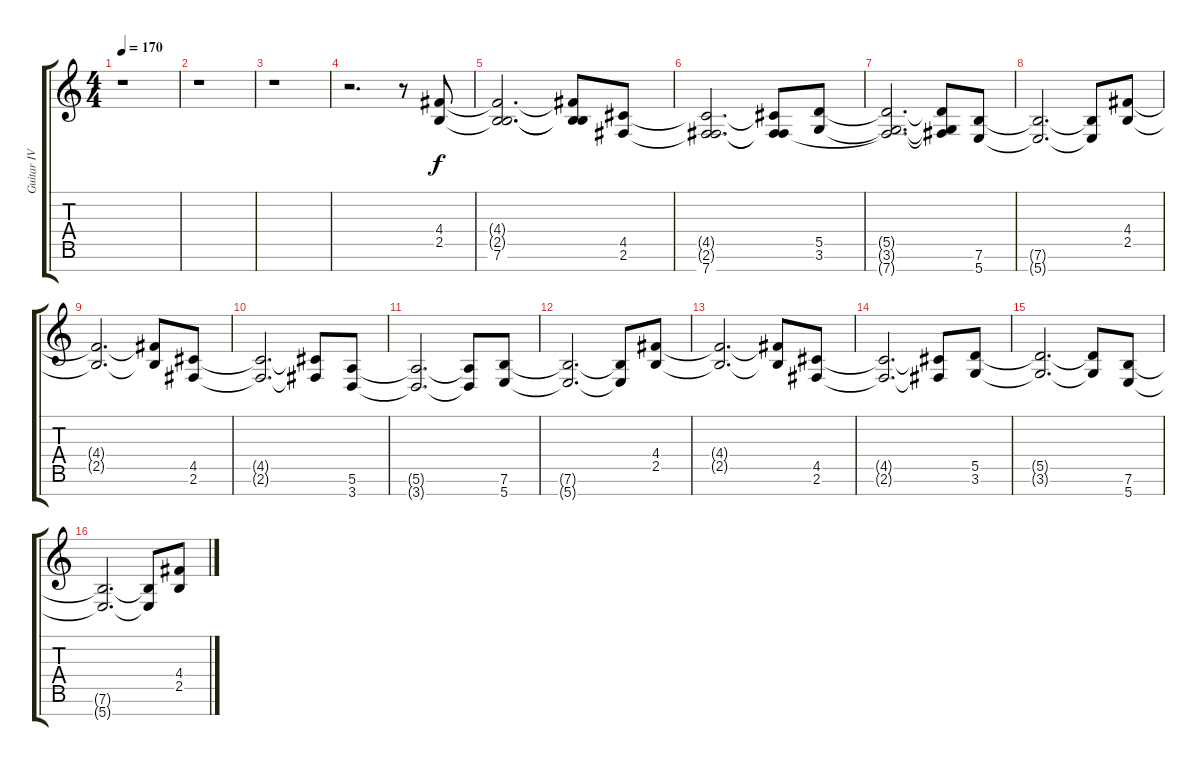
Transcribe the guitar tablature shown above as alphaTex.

\track ("Guitar IV" "Guitar IV") {instrument distortionguitar}
\staff {score tabs}
\tuning (E4 B3 G3 D3 A2 E2 B1) {hide}
\ts (4 4)
\tempo 170
\clef g2
\ks c
r.1{dy f} |
r.1 |
r.1 |
r.2{d} r.8 (4.4 2.5).8 |
(4.4{t} 2.5{t} 7.6).2{d} (4.4{t} 2.5{t} 7.6{t}).8 (4.5 2.6).8 |
(4.5{t} 2.6{t} 7.7).2{d} (4.5{t} 2.6{t} 7.7{t}).8 (5.5 3.6).8 |
(5.5{t} 3.6{t} 7.7{t}).2{d} (5.5{t} 3.6{t} 7.7{t}).8 (7.6 5.7).8 |
(7.6{t} 5.7{t}).2{d} (7.6{t} 5.7{t}).8 (4.4 2.5).8 |
(4.4{t} 2.5{t}).2{d} (4.4{t} 2.5{t}).8 (4.5 2.6).8 |
(4.5{t} 2.6{t}).2{d} (4.5{t} 2.6{t}).8 (5.6 3.7).8 |
(5.6{t} 3.7{t}).2{d} (5.6{t} 3.7{t}).8 (7.6 5.7).8 |
(7.6{t} 5.7{t}).2{d} (7.6{t} 5.7{t}).8 (4.4 2.5).8 |
(4.4{t} 2.5{t}).2{d} (4.4{t} 2.5{t}).8 (4.5 2.6).8 |
(4.5{t} 2.6{t}).2{d} (4.5{t} 2.6{t}).8 (5.5 3.6).8 |
(5.5{t} 3.6{t}).2{d} (5.5{t} 3.6{t}).8 (7.6 5.7).8 |
(7.6{t} 5.7{t}).2{d} (7.6{t} 5.7{t}).8 (4.4 2.5).8
